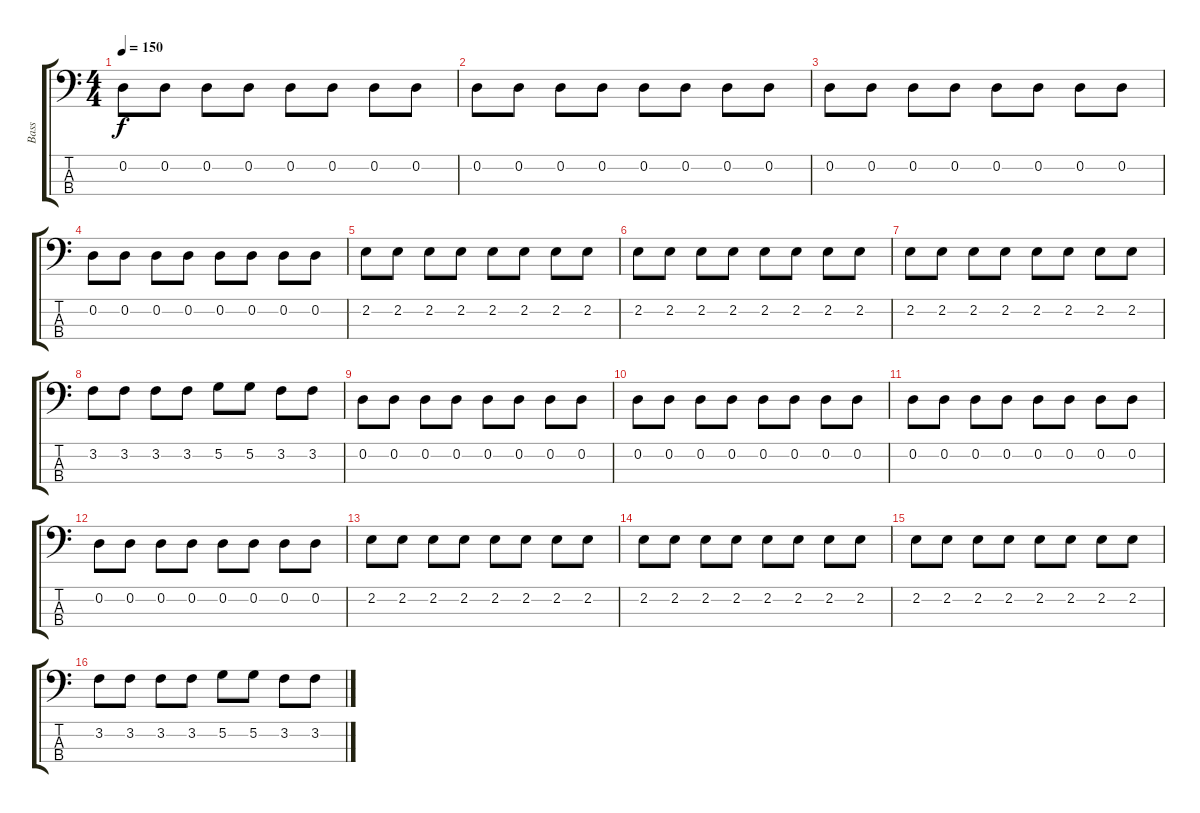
\track ("Bass" "Bass") {instrument electricbassfinger}
\staff {score tabs}
\tuning (G2 D2 A1 E1) {hide}
\ts (4 4)
\tempo 150
\clef f4
\ks c
0.2.8{dy f} 0.2.8 0.2.8 0.2.8 0.2.8 0.2.8 0.2.8 0.2.8 |
0.2.8 0.2.8 0.2.8 0.2.8 0.2.8 0.2.8 0.2.8 0.2.8 |
0.2.8 0.2.8 0.2.8 0.2.8 0.2.8 0.2.8 0.2.8 0.2.8 |
0.2.8 0.2.8 0.2.8 0.2.8 0.2.8 0.2.8 0.2.8 0.2.8 |
2.2.8 2.2.8 2.2.8 2.2.8 2.2.8 2.2.8 2.2.8 2.2.8 |
2.2.8 2.2.8 2.2.8 2.2.8 2.2.8 2.2.8 2.2.8 2.2.8 |
2.2.8 2.2.8 2.2.8 2.2.8 2.2.8 2.2.8 2.2.8 2.2.8 |
3.2.8 3.2.8 3.2.8 3.2.8 5.2.8 5.2.8 3.2.8 3.2.8 |
0.2.8 0.2.8 0.2.8 0.2.8 0.2.8 0.2.8 0.2.8 0.2.8 |
0.2.8 0.2.8 0.2.8 0.2.8 0.2.8 0.2.8 0.2.8 0.2.8 |
0.2.8 0.2.8 0.2.8 0.2.8 0.2.8 0.2.8 0.2.8 0.2.8 |
0.2.8 0.2.8 0.2.8 0.2.8 0.2.8 0.2.8 0.2.8 0.2.8 |
2.2.8 2.2.8 2.2.8 2.2.8 2.2.8 2.2.8 2.2.8 2.2.8 |
2.2.8 2.2.8 2.2.8 2.2.8 2.2.8 2.2.8 2.2.8 2.2.8 |
2.2.8 2.2.8 2.2.8 2.2.8 2.2.8 2.2.8 2.2.8 2.2.8 |
3.2.8 3.2.8 3.2.8 3.2.8 5.2.8 5.2.8 3.2.8 3.2.8
